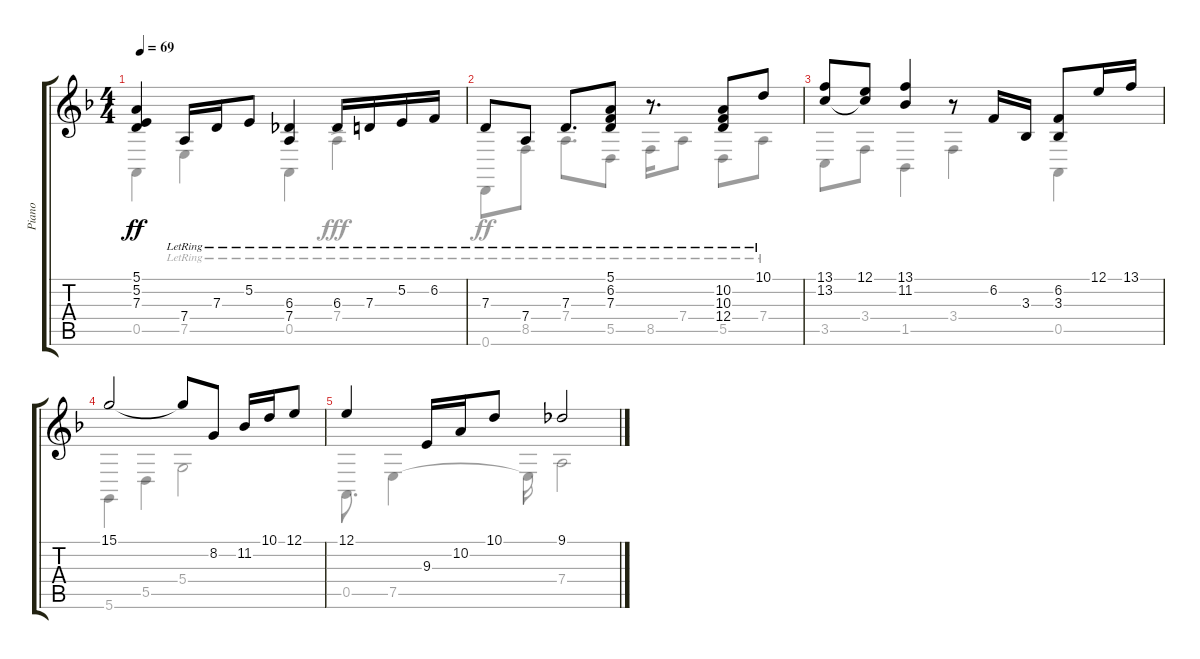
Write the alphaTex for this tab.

\track ("Piano" "Piano") {instrument honkytonkpiano}
\staff {score tabs}
\tuning (E4 B3 G3 D3 A2 D2) {hide}
\voice
\ts (4 4)
\tempo 69
\clef g2
\ks f
(5.1 5.2 7.3).4{dy ff} 7.4{lr}.16 7.3{lr}.16 5.2{lr}.8 (6.3{lr} 7.4{lr}).4 6.3{lr}.16 7.3{lr}.16 5.2{lr}.16 6.2{lr}.16 |
7.3{lr}.8 7.4{lr}.8 7.3{lr}.8{d} (5.1{lr} 6.2{lr} 7.3{lr}).8 r.8{d} (10.2{lr} 10.3{lr} 12.4{lr}).8 10.1{lr}.8 |
(13.1 13.2).8 (12.1 13.2{t}).8 (13.1 11.2).4 r.8 6.2.16 3.3.16 (6.2 3.3).8 12.1.16 13.1.16 |
15.1.2 15.1{t}.8 8.2.8 11.2.16 10.1.16 12.1.8 |
12.1.4 9.3.16 10.2.16 10.1.8 9.1.2
\voice
\clef g2
\ottava regular
\simile none
\ks f
0.5.4{dy ff} 7.5{lr}.4 0.5{lr}.4 7.4{ac lr}.4{dy fff} |
0.6{lr}.8{dy ff} 8.5{lr}.8 7.4{lr}.8{d} 5.5{lr}.8 8.5{lr}.16 7.4{lr}.8 5.5{lr}.8 7.4{lr}.8 |
3.5.8 3.4.8 1.5.4 3.4.4 0.5.4 |
5.6.4 5.5.4 5.4.2 |
0.5.8{d} 7.5.4 7.5{t}.16 7.4.2
